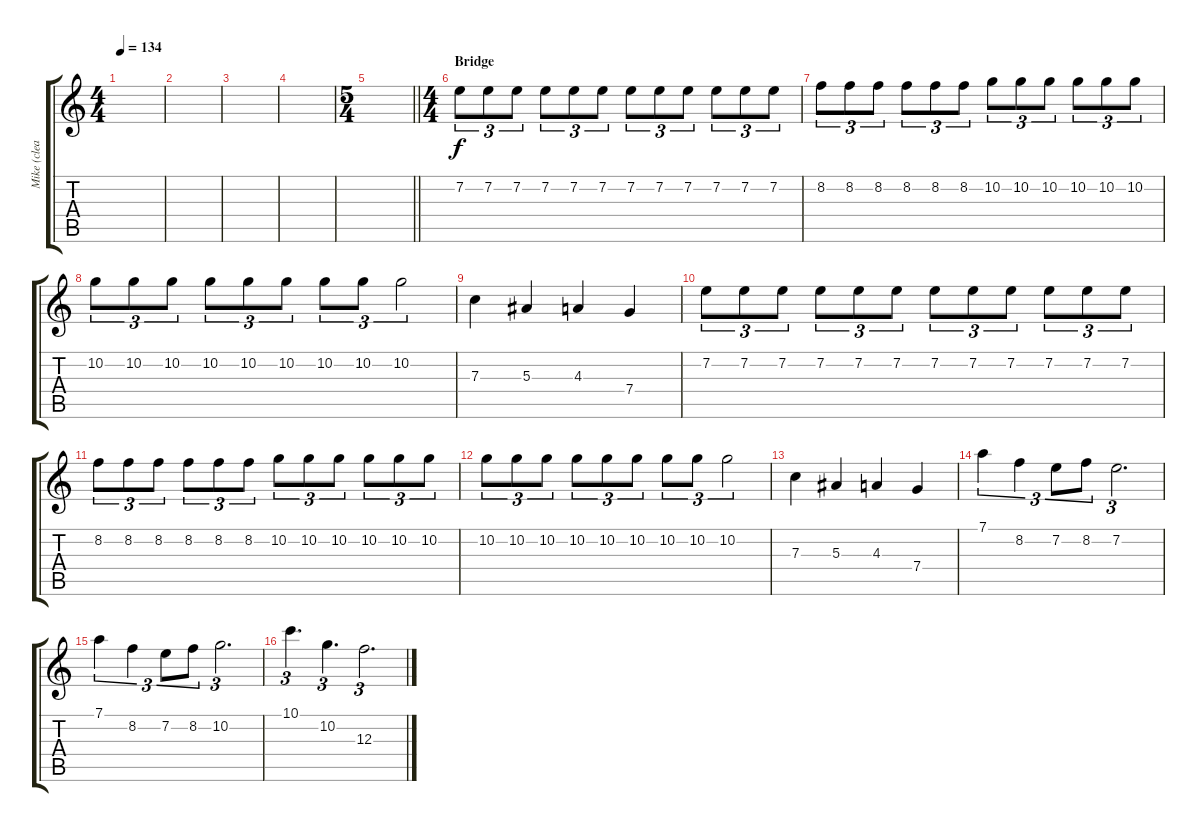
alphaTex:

\track ("Mike (clean/overdub)" "Mike (clea") {instrument acousticguitarsteel}
\staff {score tabs}
\tuning (D4 A3 F3 C3 G2 D2) {hide}
\ts (4 4)
\tempo 134
\clef g2
\ks c
|
|
|
|
\ts (5 4)
\barLineRight lightlight
|
\ts (4 4)
\section ("" "Bridge")
7.2.8{tu (3 2)} 7.2.8{tu (3 2)} 7.2.8{tu (3 2)} 7.2.8{tu (3 2)} 7.2.8{tu (3 2)} 7.2.8{tu (3 2)} 7.2.8{tu (3 2)} 7.2.8{tu (3 2)} 7.2.8{tu (3 2)} 7.2.8{tu (3 2)} 7.2.8{tu (3 2)} 7.2.8{tu (3 2)} |
8.2.8{tu (3 2)} 8.2.8{tu (3 2)} 8.2.8{tu (3 2)} 8.2.8{tu (3 2)} 8.2.8{tu (3 2)} 8.2.8{tu (3 2)} 10.2.8{tu (3 2)} 10.2.8{tu (3 2)} 10.2.8{tu (3 2)} 10.2.8{tu (3 2)} 10.2.8{tu (3 2)} 10.2.8{tu (3 2)} |
10.2.8{tu (3 2)} 10.2.8{tu (3 2)} 10.2.8{tu (3 2)} 10.2.8{tu (3 2)} 10.2.8{tu (3 2)} 10.2.8{tu (3 2)} 10.2.8{tu (3 2)} 10.2.8{tu (3 2)} 10.2.2{tu (3 2)} |
7.3.4 5.3.4 4.3.4 7.4.4 |
7.2.8{tu (3 2)} 7.2.8{tu (3 2)} 7.2.8{tu (3 2)} 7.2.8{tu (3 2)} 7.2.8{tu (3 2)} 7.2.8{tu (3 2)} 7.2.8{tu (3 2)} 7.2.8{tu (3 2)} 7.2.8{tu (3 2)} 7.2.8{tu (3 2)} 7.2.8{tu (3 2)} 7.2.8{tu (3 2)} |
8.2.8{tu (3 2)} 8.2.8{tu (3 2)} 8.2.8{tu (3 2)} 8.2.8{tu (3 2)} 8.2.8{tu (3 2)} 8.2.8{tu (3 2)} 10.2.8{tu (3 2)} 10.2.8{tu (3 2)} 10.2.8{tu (3 2)} 10.2.8{tu (3 2)} 10.2.8{tu (3 2)} 10.2.8{tu (3 2)} |
10.2.8{tu (3 2)} 10.2.8{tu (3 2)} 10.2.8{tu (3 2)} 10.2.8{tu (3 2)} 10.2.8{tu (3 2)} 10.2.8{tu (3 2)} 10.2.8{tu (3 2)} 10.2.8{tu (3 2)} 10.2.2{tu (3 2)} |
7.3.4 5.3.4 4.3.4 7.4.4 |
7.1.4{tu (3 2)} 8.2.4{tu (3 2)} 7.2.8{tu (3 2)} 8.2.8{tu (3 2)} 7.2.2{d tu (3 2)} |
7.1.4{tu (3 2)} 8.2.4{tu (3 2)} 7.2.8{tu (3 2)} 8.2.8{tu (3 2)} 10.2.2{d tu (3 2)} |
10.1.4{d tu (3 2)} 10.2.4{d tu (3 2)} 12.3.2{d tu (3 2)}
